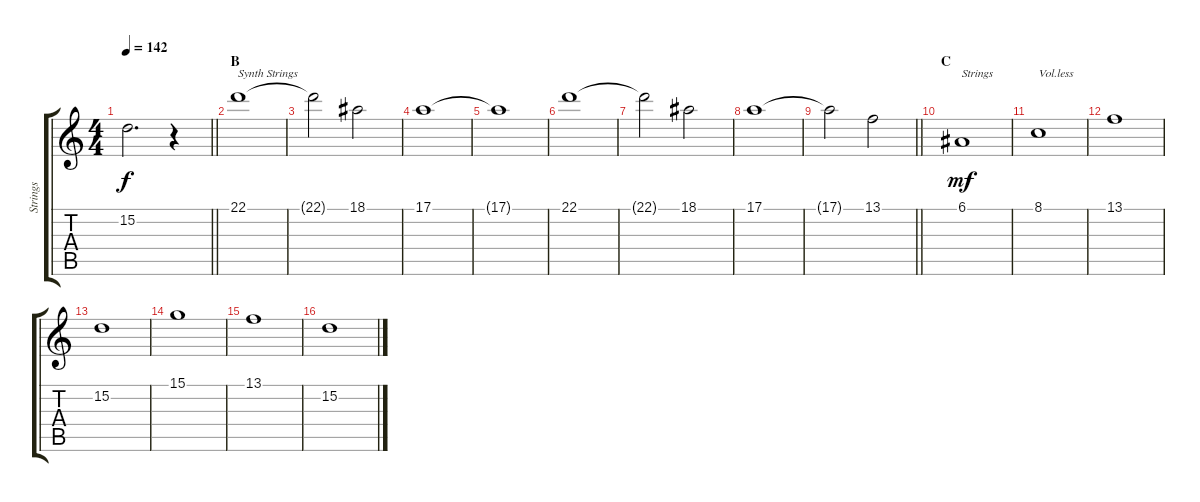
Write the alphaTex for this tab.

\track ("Strings" "Strings") {instrument stringensemble1}
\staff {score tabs}
\tuning (E4 B3 G3 D3 A2 E2) {hide}
\ts (4 4)
\tempo 142
\clef g2
\barLineRight lightlight
\ks c
15.2{t}.2{d dy f} r.4{volume 12 instrument synthstrings2} |
\section ("" "B")
22.1.1{txt "Synth Strings"} |
22.1{t}.2 18.1.2 |
17.1.1 |
17.1{t}.1 |
22.1.1 |
22.1{t}.2 18.1.2 |
17.1.1 |
\barLineRight lightlight
17.1{t}.2 13.1.2 |
\section ("" "C")
6.1.1{txt "Strings" dy mf instrument stringensemble1} |
8.1.1{txt "Vol.less"} |
13.1.1 |
15.2.1 |
15.1.1 |
13.1.1 |
15.2.1
